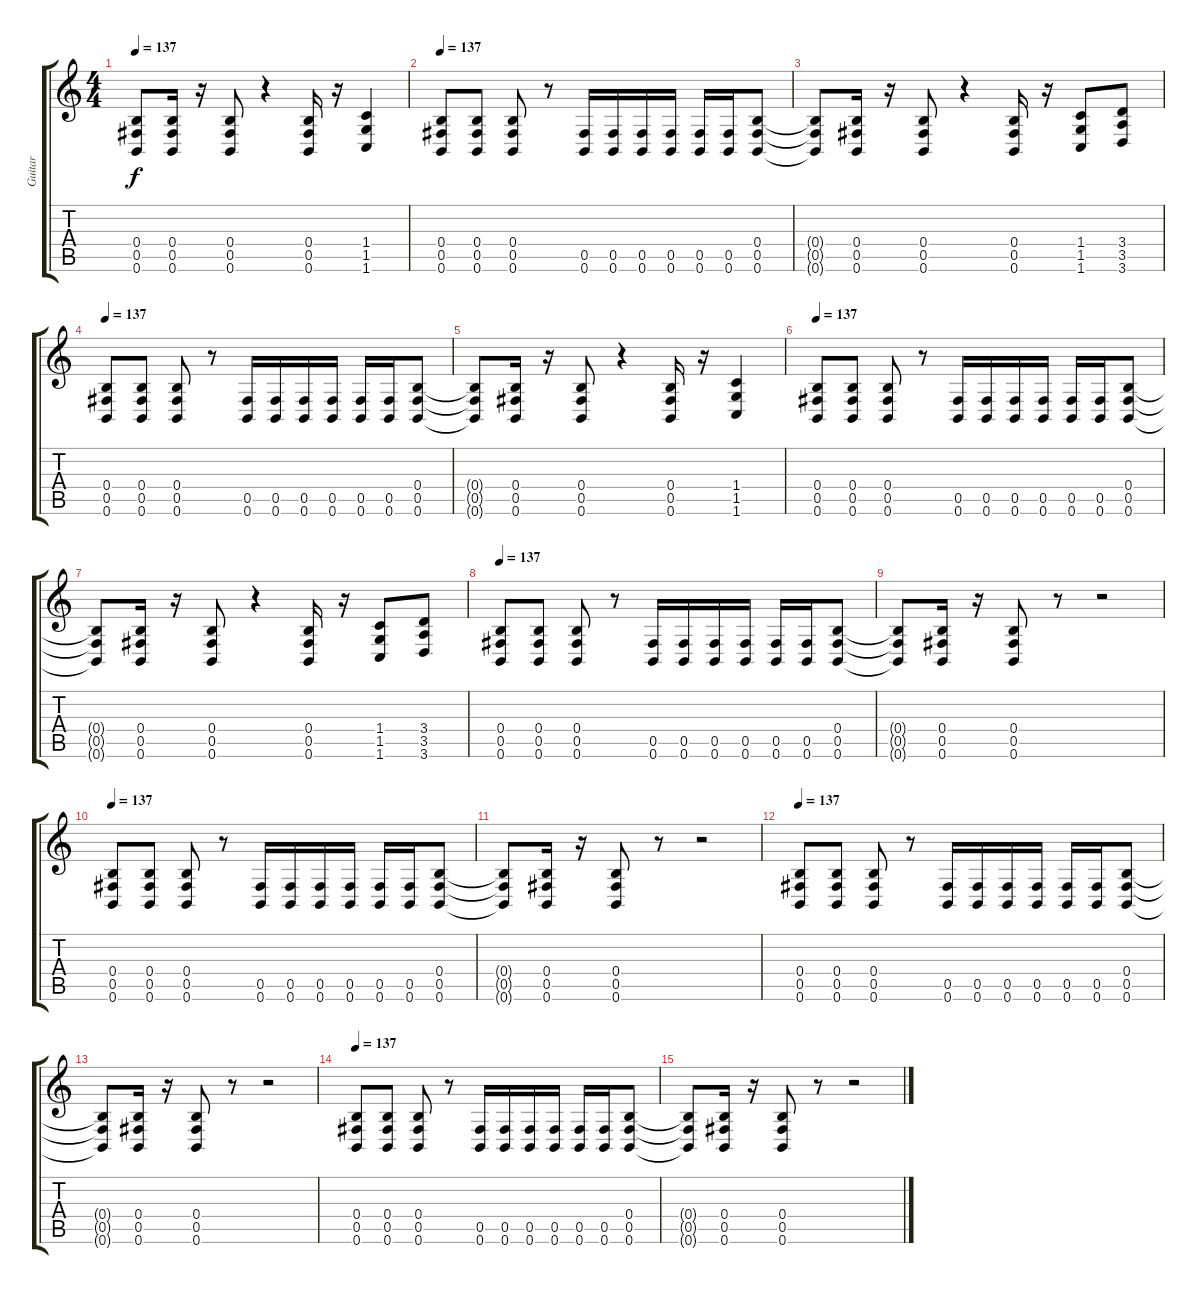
\track ("Guitar" "Guitar") {instrument overdrivenguitar}
\staff {score tabs}
\tuning (Db4 Ab3 E3 B2 Gb2 B1) {hide}
\ts (4 4)
\tempo 137
\clef g2
\ks c
(0.4{t} 0.5{t} 0.6{t}).8{dy f} (0.4 0.5 0.6).16 r.16 (0.4 0.5 0.6).8 r.4 (0.4 0.5 0.6).16 r.16 (1.4 1.5 1.6).4 |
\tempo 137
(0.4 0.5 0.6).8 (0.4 0.5 0.6).8 (0.4 0.5 0.6).8 r.8 (0.5 0.6).16 (0.5 0.6).16 (0.5 0.6).16 (0.5 0.6).16 (0.5 0.6).16 (0.5 0.6).16 (0.4 0.5 0.6).8 |
(0.4{t} 0.5{t} 0.6{t}).8 (0.4 0.5 0.6).16 r.16 (0.4 0.5 0.6).8 r.4 (0.4 0.5 0.6).16 r.16 (1.4 1.5 1.6).8 (3.4 3.5 3.6).8 |
\tempo 137
(0.4 0.5 0.6).8 (0.4 0.5 0.6).8 (0.4 0.5 0.6).8 r.8 (0.5 0.6).16 (0.5 0.6).16 (0.5 0.6).16 (0.5 0.6).16 (0.5 0.6).16 (0.5 0.6).16 (0.4 0.5 0.6).8 |
(0.4{t} 0.5{t} 0.6{t}).8 (0.4 0.5 0.6).16 r.16 (0.4 0.5 0.6).8 r.4 (0.4 0.5 0.6).16 r.16 (1.4 1.5 1.6).4 |
\tempo 137
(0.4 0.5 0.6).8 (0.4 0.5 0.6).8 (0.4 0.5 0.6).8 r.8 (0.5 0.6).16 (0.5 0.6).16 (0.5 0.6).16 (0.5 0.6).16 (0.5 0.6).16 (0.5 0.6).16 (0.4 0.5 0.6).8 |
(0.4{t} 0.5{t} 0.6{t}).8 (0.4 0.5 0.6).16 r.16 (0.4 0.5 0.6).8 r.4 (0.4 0.5 0.6).16 r.16 (1.4 1.5 1.6).8 (3.4 3.5 3.6).8 |
\tempo 137
(0.4 0.5 0.6).8 (0.4 0.5 0.6).8 (0.4 0.5 0.6).8 r.8 (0.5 0.6).16 (0.5 0.6).16 (0.5 0.6).16 (0.5 0.6).16 (0.5 0.6).16 (0.5 0.6).16 (0.4 0.5 0.6).8 |
(0.4{t} 0.5{t} 0.6{t}).8 (0.4 0.5 0.6).16 r.16 (0.4 0.5 0.6).8 r.8 r.2 |
\tempo 137
(0.4 0.5 0.6).8 (0.4 0.5 0.6).8 (0.4 0.5 0.6).8 r.8 (0.5 0.6).16 (0.5 0.6).16 (0.5 0.6).16 (0.5 0.6).16 (0.5 0.6).16 (0.5 0.6).16 (0.4 0.5 0.6).8 |
(0.4{t} 0.5{t} 0.6{t}).8 (0.4 0.5 0.6).16 r.16 (0.4 0.5 0.6).8 r.8 r.2 |
\tempo 137
(0.4 0.5 0.6).8 (0.4 0.5 0.6).8 (0.4 0.5 0.6).8 r.8 (0.5 0.6).16 (0.5 0.6).16 (0.5 0.6).16 (0.5 0.6).16 (0.5 0.6).16 (0.5 0.6).16 (0.4 0.5 0.6).8 |
(0.4{t} 0.5{t} 0.6{t}).8 (0.4 0.5 0.6).16 r.16 (0.4 0.5 0.6).8 r.8 r.2 |
\tempo 137
(0.4 0.5 0.6).8 (0.4 0.5 0.6).8 (0.4 0.5 0.6).8 r.8 (0.5 0.6).16 (0.5 0.6).16 (0.5 0.6).16 (0.5 0.6).16 (0.5 0.6).16 (0.5 0.6).16 (0.4 0.5 0.6).8 |
(0.4{t} 0.5{t} 0.6{t}).8 (0.4 0.5 0.6).16 r.16 (0.4 0.5 0.6).8 r.8 r.2
